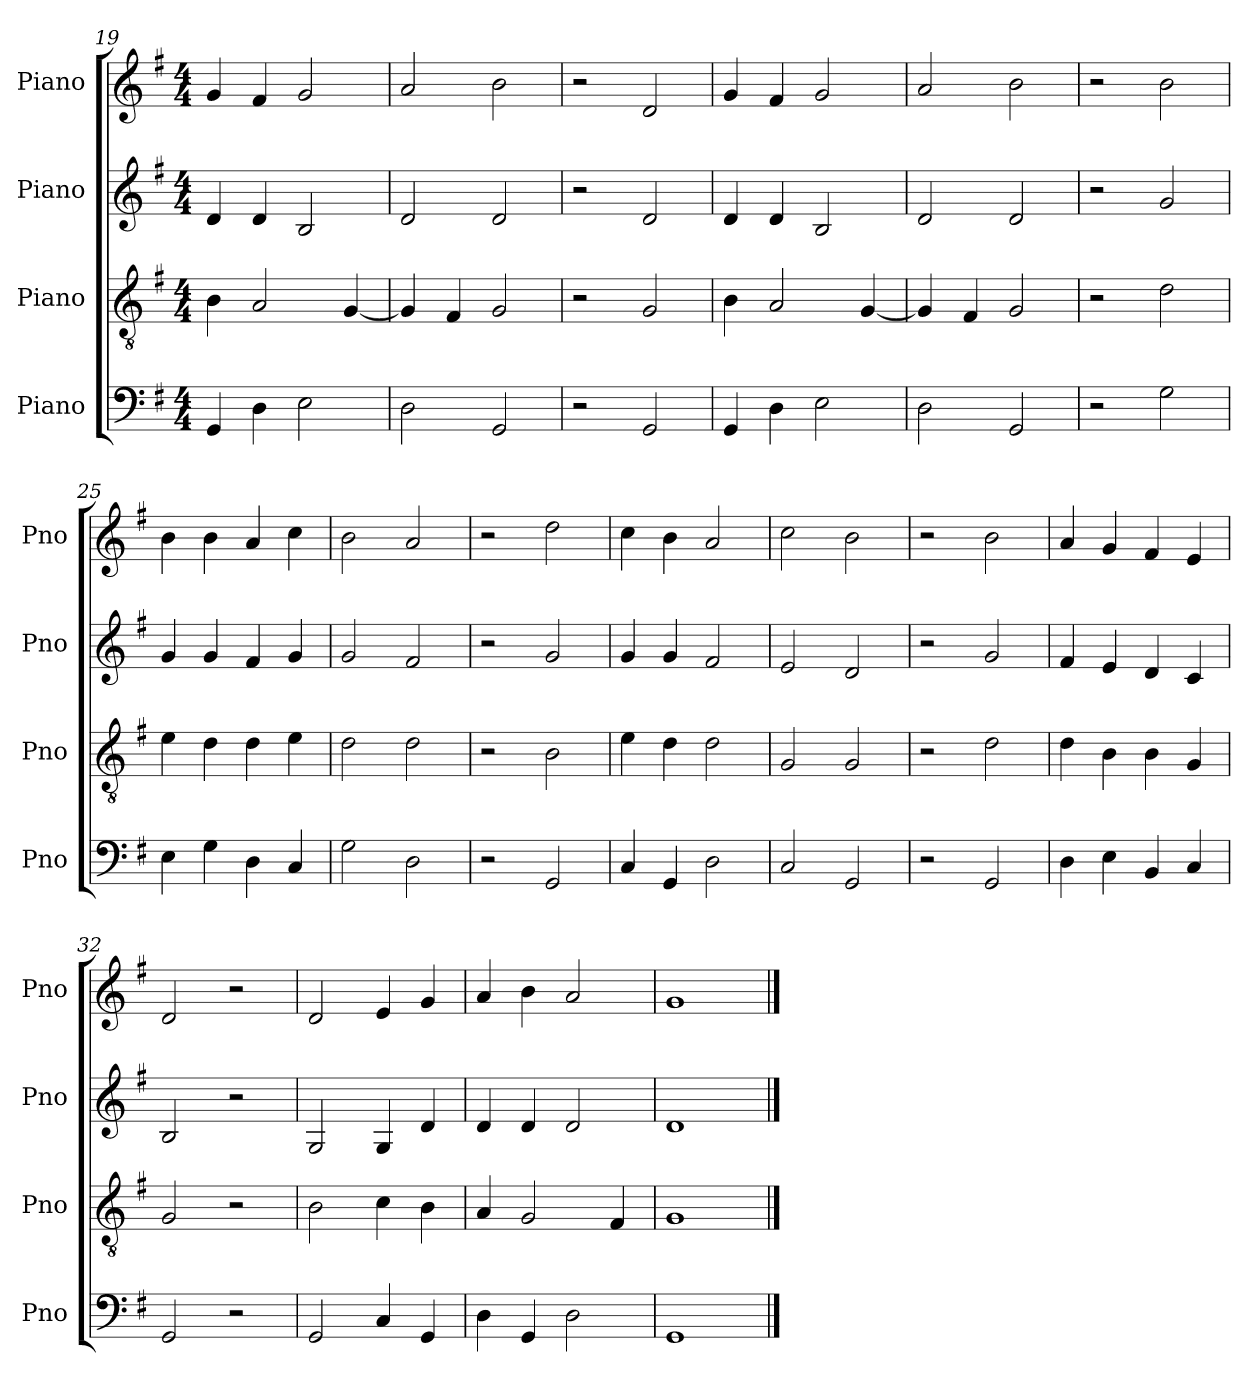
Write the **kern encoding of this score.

**kern	**kern	**kern	**kern
*part4	*part3	*part2	*part1
*staff4	*staff3	*staff2	*staff1
*I"Piano	*I"Piano	*I"Piano	*I"Piano
*I'Pno	*I'Pno	*I'Pno	*I'Pno
*clefF4	*clefGv2	*clefG2	*clefG2
*k[f#]	*k[f#]	*k[f#]	*k[f#]
*M4/4	*M4/4	*M4/4	*M4/4
=19	=19	=19	=19
4GG/	4B\	4d/	4g/
4D\	2A/	4d/	4f#/
2E\	.	2B/	2g/
.	[4G/	.	.
!!LO:LB:g=z
=20	=20	=20	=20
2D\	4G/]	2d/	2a/
.	4F#/	.	.
2GG/	2G/	2d/	2b\
=21	=21	=21	=21
2r	2r	2r	2r
2GG/	2G/	2d/	2d/
=22	=22	=22	=22
4GG/	4B\	4d/	4g/
4D\	2A/	4d/	4f#/
2E\	.	2B/	2g/
.	[4G/	.	.
=23	=23	=23	=23
2D\	4G/]	2d/	2a/
.	4F#/	.	.
2GG/	2G/	2d/	2b\
=24	=24	=24	=24
2r	2r	2r	2r
2G\	2d\	2g/	2b\
=25	=25	=25	=25
4E\	4e\	4g/	4b\
4G\	4d\	4g/	4b\
4D\	4d\	4f#/	4a/
4C/	4e\	4g/	4cc\
=26	=26	=26	=26
2G\	2d\	2g/	2b\
2D\	2d\	2f#/	2a/
=27	=27	=27	=27
2r	2r	2r	2r
2GG/	2B\	2g/	2dd\
=28	=28	=28	=28
4C/	4e\	4g/	4cc\
4GG/	4d\	4g/	4b\
2D\	2d\	2f#/	2a/
=29	=29	=29	=29
2C/	2G/	2e/	2cc\
2GG/	2G/	2d/	2b\
!!LO:PB:g=z
=30	=30	=30	=30
2r	2r	2r	2r
2GG/	2d\	2g/	2b\
=31	=31	=31	=31
4D\	4d\	4f#/	4a/
4E\	4B\	4e/	4g/
4BB/	4B\	4d/	4f#/
4C/	4G/	4c/	4e/
=32	=32	=32	=32
2GG/	2G/	2B/	2d/
2r	2r	2r	2r
=33	=33	=33	=33
2GG/	2B\	2G/	2d/
4C/	4c\	4G/	4e/
4GG/	4B\	4d/	4g/
=34	=34	=34	=34
4D\	4A/	4d/	4a/
4GG/	2G/	4d/	4b\
2D\	.	2d/	2a/
.	4F#/	.	.
=35	=35	=35	=35
1GG	1G	1d	1g
==	==	==	==
*-	*-	*-	*-
